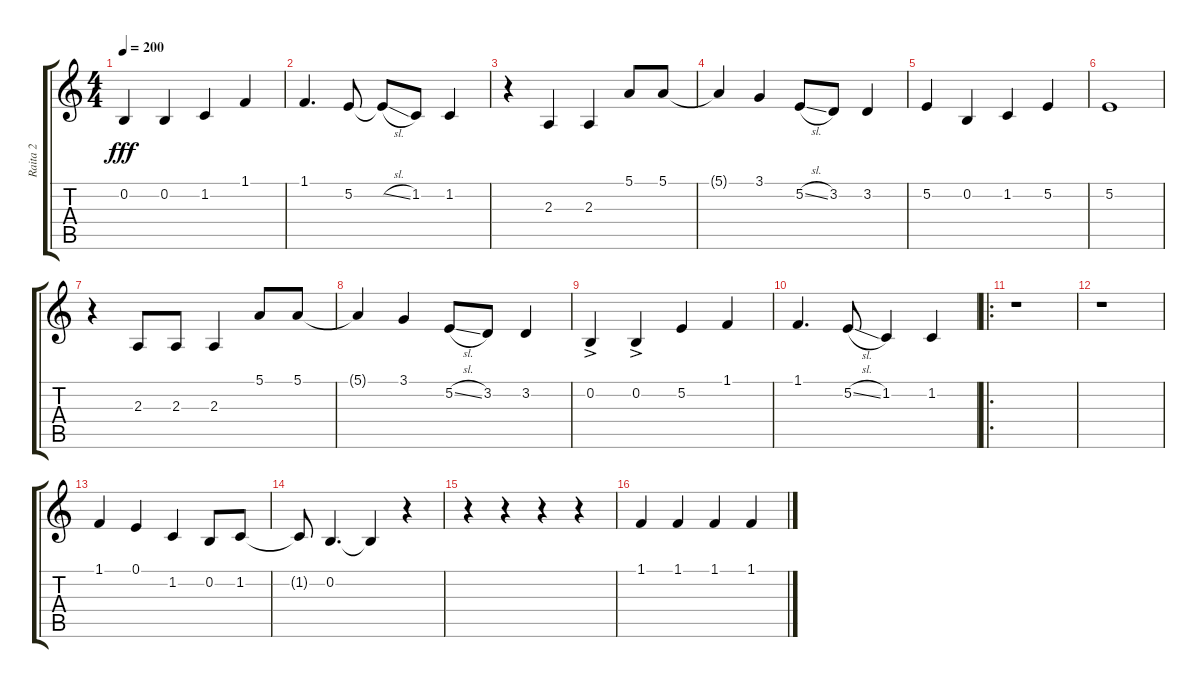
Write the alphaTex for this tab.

\track ("Raita 2" "Raita 2") {instrument tenorsax}
\staff {score tabs}
\tuning (E4 B3 G3 D3 A2 E2) {hide}
\ts (4 4)
\tempo 200
\clef g2
\ks c
0.2.4{dy fff} 0.2.4 1.2.4 1.1.4 |
1.1.4{d} 5.2.8 5.2{sl t}.8 1.2.8 1.2.4 |
r.4 2.3.4 2.3.4 5.1.8 5.1.8 |
5.1{t}.4 3.1.4 5.2{sl}.8 3.2.8 3.2.4 |
5.2.4 0.2.4 1.2.4 5.2.4 |
5.2.1 |
r.4 2.3.8 2.3.8 2.3.4 5.1.8 5.1.8 |
5.1{t}.4 3.1.4 5.2{sl}.8 3.2.8 3.2.4 |
0.2{ac}.4 0.2{ac}.4 5.2.4 1.1.4 |
1.1.4{d} 5.2{sl}.8 1.2.4 1.2.4 |
\ro
r.1 |
r.1 |
1.1.4 0.1.4 1.2.4 0.2.8 1.2.8 |
1.2{t}.8 0.2.4{d} 0.2{t}.4 r.4 |
r.4 r.4 r.4 r.4 |
1.1.4 1.1.4 1.1.4 1.1.4
